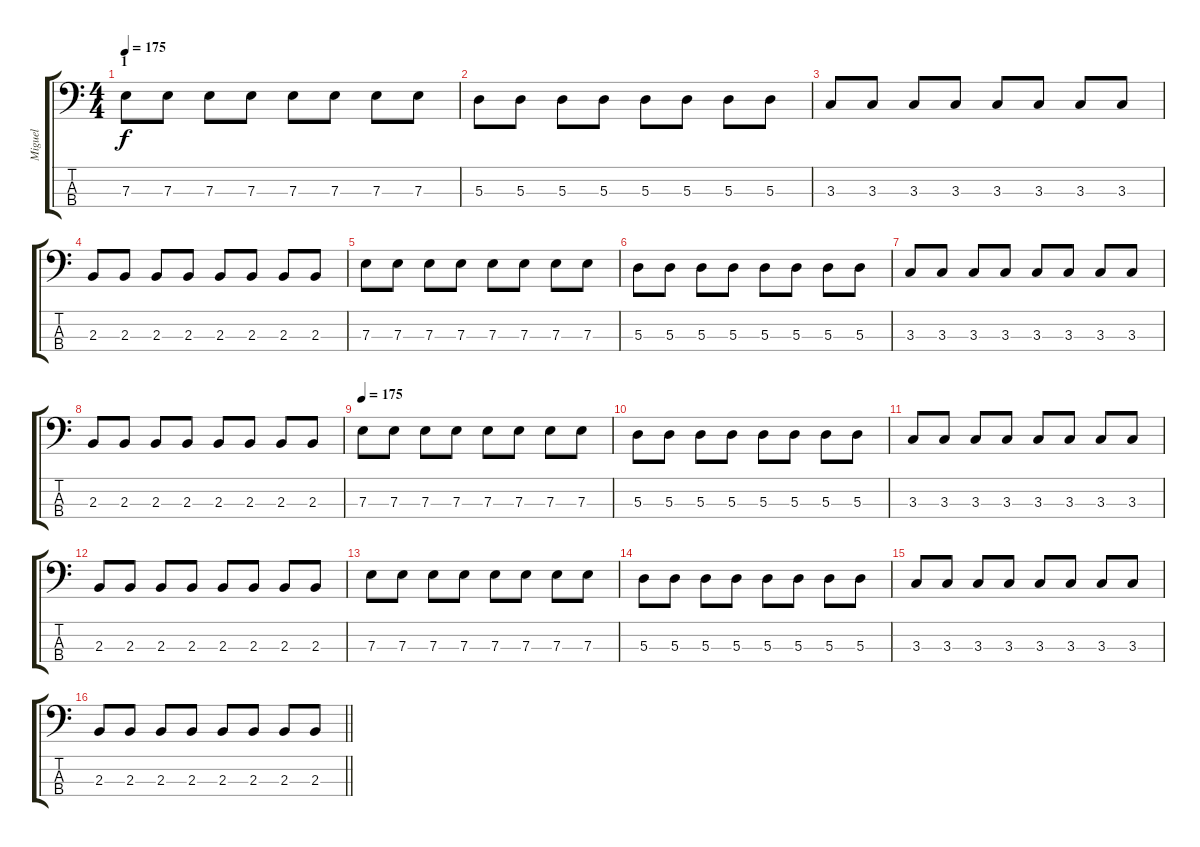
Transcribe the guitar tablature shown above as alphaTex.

\track ("Miguel" "Miguel") {instrument electricbassfinger}
\staff {score tabs}
\tuning (G2 D2 A1 E1) {hide}
\ts (4 4)
\section ("" "1")
\tempo 175
\clef f4
\ks c
7.3.8{dy f} 7.3.8 7.3.8 7.3.8 7.3.8 7.3.8 7.3.8 7.3.8 |
5.3.8 5.3.8 5.3.8 5.3.8 5.3.8 5.3.8 5.3.8 5.3.8 |
3.3.8 3.3.8 3.3.8 3.3.8 3.3.8 3.3.8 3.3.8 3.3.8 |
2.3.8 2.3.8 2.3.8 2.3.8 2.3.8 2.3.8 2.3.8 2.3.8 |
7.3.8 7.3.8 7.3.8 7.3.8 7.3.8 7.3.8 7.3.8 7.3.8 |
5.3.8 5.3.8 5.3.8 5.3.8 5.3.8 5.3.8 5.3.8 5.3.8 |
3.3.8 3.3.8 3.3.8 3.3.8 3.3.8 3.3.8 3.3.8 3.3.8 |
2.3.8 2.3.8 2.3.8 2.3.8 2.3.8 2.3.8 2.3.8 2.3.8 |
\tempo 175
7.3.8 7.3.8 7.3.8 7.3.8 7.3.8 7.3.8 7.3.8 7.3.8 |
5.3.8 5.3.8 5.3.8 5.3.8 5.3.8 5.3.8 5.3.8 5.3.8 |
3.3.8 3.3.8 3.3.8 3.3.8 3.3.8 3.3.8 3.3.8 3.3.8 |
2.3.8 2.3.8 2.3.8 2.3.8 2.3.8 2.3.8 2.3.8 2.3.8 |
7.3.8 7.3.8 7.3.8 7.3.8 7.3.8 7.3.8 7.3.8 7.3.8 |
5.3.8 5.3.8 5.3.8 5.3.8 5.3.8 5.3.8 5.3.8 5.3.8 |
3.3.8 3.3.8 3.3.8 3.3.8 3.3.8 3.3.8 3.3.8 3.3.8 |
\barLineRight lightlight
2.3.8 2.3.8 2.3.8 2.3.8 2.3.8 2.3.8 2.3.8 2.3.8
